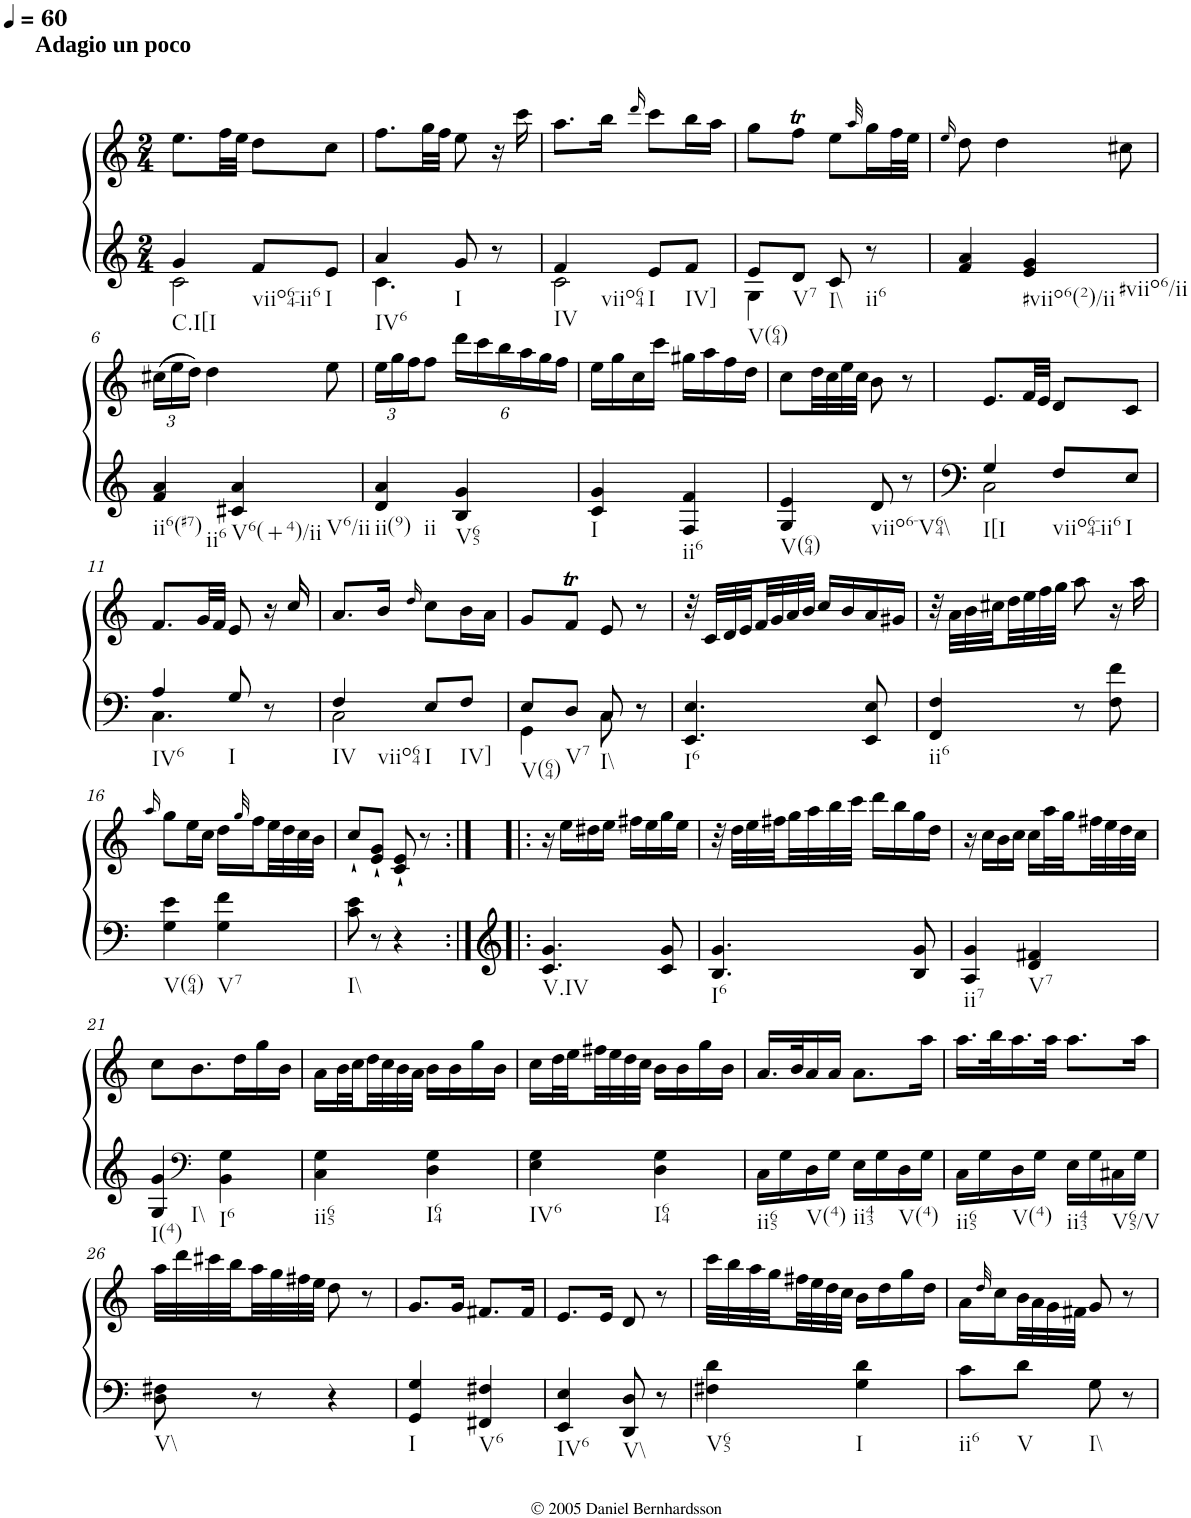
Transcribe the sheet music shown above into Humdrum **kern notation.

**kern	**kern
*part1	*part1
*staff2	*staff1
*I"Piano	*
*I'Pno.	*
*clefG2	*clefG2
*k[]	*k[]
*M2/4	*M2/4
*MM60	*MM60
=1	=1
*^	*
!	!	!LO:TX:a:B:t=Adagio un poco
!LO:TX:b:t=C.I[I	!	!
4g/	2c\	8.ee\L
.	.	32ff\LL
.	.	32ee\JJJ
!LO:TX:b:t=viio64-ii6	!	!
8f/L	.	8dd\L
!LO:TX:b:t=I	!	!
8e/J	.	8cc\J
=2	=2	=2
!LO:TX:b:t=IV6	!	!
4a/	4.c\	8.ff\L
.	.	32gg\LL
.	.	32ff\JJJ
!LO:TX:b:t=I	!	!
8g/	.	8ee\
8r	8ryy	16r
.	.	16ccc\
=3	=3	=3
!LO:TX:b:t=IV	!	!
!LO:TX:b:t=viio64	!	!
4f/	2c\	8.aa\L
.	.	16bb\Jk
.	.	16qddd/
!LO:TX:b:t=I	!	!
8e/L	.	8ccc\L
!LO:TX:b:t=IV]	!	!
8f/J	.	16bb\L
.	.	16aa\JJ
=4	=4	=4
!LO:TX:b:t=V(64)	!	!
8e/L	4G\	8gg\L
!LO:TX:b:t=V7	!	!
8d/J	.	8ffT\J
!LO:TX:b:t=I\\	!	!
8c/	4ryy	8ee\L
.	.	32qaa/
!LO:TX:b:t=ii6	!	!
8r	.	16gg\L
.	.	32ff\L
.	.	32ee\JJJ
*v	*v	*
=5	=5
.	16qee/
4f/ 4a/	8dd\
.	4dd\
!LO:TX:b:t=#viio6(2)/ii	!
!LO:TX:b:t=#viio6/ii	!
4e/ 4g/	.
.	8cc#X\
!!LO:LB:g=z
=6	=6
*	*Xbrackettup
!LO:TX:b:t=ii6(#7)	!
!LO:TX:b:t=ii6	!
4f/ 4a/	(24cc#X\LL
.	24ee\
.	24dd\JJ)
.	4dd\
!LO:TX:b:t=V6(+4)/ii	!
!LO:TX:b:t=V6/ii	!
4c#X/ 4a/	.
.	8ee\
=7	=7
!LO:TX:b:t=ii(9)	!
!LO:TX:b:t=ii	!
4d/ 4a/	24ee\LL
.	24gg\
.	24ff\J
.	8ff\J
!LO:TX:b:t=V65	!
4B/ 4g/	24ddd\LL
.	24ccc\
.	24bb\
.	24aa\
.	24gg\
.	24ff\JJ
=8	=8
!LO:TX:b:t=I	!
4c/ 4g/	16ee\LL
.	16gg\
.	16cc\
.	16ccc\JJ
!LO:TX:b:t=ii6	!
4F/ 4f/	16gg#X\LL
.	16aa\
.	16ff\
.	16dd\JJ
=9	=9
!LO:TX:b:t=V(64)	!
4G/ 4e/	8cc\L
.	32dd\LL
.	32cc\
.	32ee\
.	32cc\JJJ
!LO:TX:b:t=viio6-V64\\	!
8d/	8b\
8r	8r
=10	=10
*^	*
!LO:TX:b:t=I[I	!	!
4G/	2C\	8.e/L
.	.	32f/LL
.	.	32e/JJJ
!LO:TX:b:t=viio64-ii6	!	!
8F/L	.	8d/L
!LO:TX:b:t=I	!	!
8E/J	.	8c/J
!!LO:LB:g=z
=11	=11	=11
!LO:TX:b:t=IV6	!	!
4A/	4.C\	8.f/L
.	.	32g/LL
.	.	32f/JJJ
!LO:TX:b:t=I	!	!
8G/	.	8e/
8r	8ryy	16r
.	.	16cc/
=12	=12	=12
!LO:TX:b:t=IV	!	!
!LO:TX:b:t=viio64	!	!
4F/	2C\	8.a/L
.	.	16b/Jk
.	.	16qdd/
!LO:TX:b:t=I	!	!
8E/L	.	8cc\L
!LO:TX:b:t=IV]	!	!
8F/J	.	16b\L
.	.	16a\JJ
=13	=13	=13
!LO:TX:b:t=V(64)	!	!
8E/L	4GG\	8g/L
!LO:TX:b:t=V7	!	!
8D/J	.	8fT/J
!LO:TX:b:t=I\\	!	!
8C/	8C\	8e/
8r	8ryy	8r
=14	=14	=14
!LO:TX:b:t=I6	!	!
*v	*v	*
4.EE/ 4.E/	32r
.	32c/LLL
.	32d/
.	32e/
.	32f/
.	32g/
.	32a/
.	32b/JJJ
.	16cc/LL
.	16b/
8EE/ 8E/	16a/
.	16g#X/JJ
=15	=15
!LO:TX:b:t=ii6	!
4FF/ 4F/	32r
.	32a\LLL
.	32b\
.	32cc#X\
.	32dd\
.	32ee\
.	32ff\
.	32gg\JJJ
8r	8aa\
8F\ 8f\	16r
.	16aa\
!!LO:LB:g=z
=16	=16
.	16qaa/
!LO:TX:b:t=V(64)	!
4G\ 4e\	8gg\L
.	16ee\L
.	16cc\JJ
!LO:TX:b:t=V7	!
4G\ 4f\	16dd\LL
.	32qgg/
.	16ff\
.	32ee\L
.	32dd\
.	32cc\
.	32b\JJJ
=17	=17
!LO:TX:b:t=I\\	!
8c\ 8e\	8cc`/L
8r	8e/` 8g/`J
4r	8c/` 8e/`
.	8r
=18:|!|:	=18:|!|:
!LO:TX:b:t=V.IV	!
4.c/ 4.g/	16r
.	16ee\LL
.	16dd#X\
.	16ee\JJ
.	16ff#X\LL
.	16ee\
8c/ 8g/	16gg\
.	16ee\JJ
=19	=19
!LO:TX:b:t=I6	!
4.B/ 4.g/	32r
.	32dd\LLL
.	32ee\
.	32ff#X\
.	32gg\
.	32aa\
.	32bb\
.	32ccc\JJJ
.	16ddd\LL
.	16bb\
8B/ 8g/	16gg\
.	16dd\JJ
=20	=20
!LO:TX:b:t=ii7	!
4A/ 4g/	16r
.	16cc\LL
.	16b\
.	16cc\JJ
!LO:TX:b:t=V7	!
4d/ 4f#X/	16cc\LL
.	32aa\L
.	32gg\
.	32ff#X\
.	32ee\
.	32dd\
.	32cc\JJJ
!!LO:LB:g=z
=21	=21
!LO:TX:b:t=I(4)	!
!LO:TX:b:t=I\\	!
4G/ 4g/	8cc\L
*clefF4	*
.	8.b\
!LO:TX:b:t=I6	!
4BB\ 4G\	.
.	16dd\L
.	16gg\
.	16b\JJ
=22	=22
!LO:TX:b:t=ii65	!
4C\ 4G\	16a\LL
.	32b\L
.	32cc\
.	32dd\
.	32cc\
.	32b\
.	32a\JJJ
!LO:TX:b:t=I64	!
4D\ 4G\	16b\LL
.	16b\
.	16gg\
.	16b\JJ
=23	=23
!LO:TX:b:t=IV6	!
4E\ 4G\	16cc\LL
.	32dd\L
.	32ee\
.	32ff#X\
.	32ee\
.	32dd\
.	32cc\JJJ
!LO:TX:b:t=I64	!
4D\ 4G\	16b\LL
.	16b\
.	16gg\
.	16b\JJ
=24	=24
!LO:TX:b:t=ii65	!
16C\LL	16.a/LL
16G\	.
.	32b/K
!LO:TX:b:t=V(4)	!
16D\	16a/
16G\JJ	16a/JJ
!LO:TX:b:t=ii43	!
16E\LL	8.a\L
16G\	.
!LO:TX:b:t=V(4)	!
16D\	.
16G\JJ	16aa\Jk
=25	=25
!LO:TX:b:t=ii65	!
16C\LL	16.aa\LL
16G\	.
.	32bb\K
!LO:TX:b:t=V(4)	!
16D\	16.aa\
16G\JJ	.
.	32aa\JJk
!LO:TX:b:t=ii43	!
16E\LL	8.aa\L
16G\	.
!LO:TX:b:t=V65/V	!
16C#X\	.
16G\JJ	16aa\Jk
!!LO:LB:g=z
=26	=26
!LO:TX:b:t=V\\	!
8D\ 8F#X\	32aa\LLL
.	32ddd\
.	32ccc#X\
.	32bb\
8r	32aa\
.	32gg\
.	32ff#X\
.	32ee\JJJ
4r	8dd\
.	8r
=27	=27
!LO:TX:b:t=I	!
4GG/ 4G/	8.g/L
.	16g/Jk
!LO:TX:b:t=V6	!
4FF#X/ 4F#X/	8.f#X/L
.	16f#/Jk
=28	=28
!LO:TX:b:t=IV6	!
4EE/ 4E/	8.e/L
.	16e/Jk
!LO:TX:b:t=V\\	!
8DD/ 8D/	8d/
8r	8r
=29	=29
!LO:TX:b:t=V65	!
4F#X\ 4d\	32ccc\LLL
.	32bb\
.	32aa\
.	32gg\
.	32ff#X\
.	32ee\
.	32dd\
.	32cc\JJJ
!LO:TX:b:t=I	!
4G\ 4d\	16b\LL
.	16dd\
.	16gg\
.	16dd\JJ
=30	=30
!LO:TX:b:t=ii6	!
8c\L	16a\LL
.	32qdd/
.	16cc\
!LO:TX:b:t=V	!
8d\J	32b\L
.	32a\
.	32g\
.	32f#X\JJJ
!LO:TX:b:t=I\\	!
8G\	8g/
8r	8r
=	=
*-	*-
